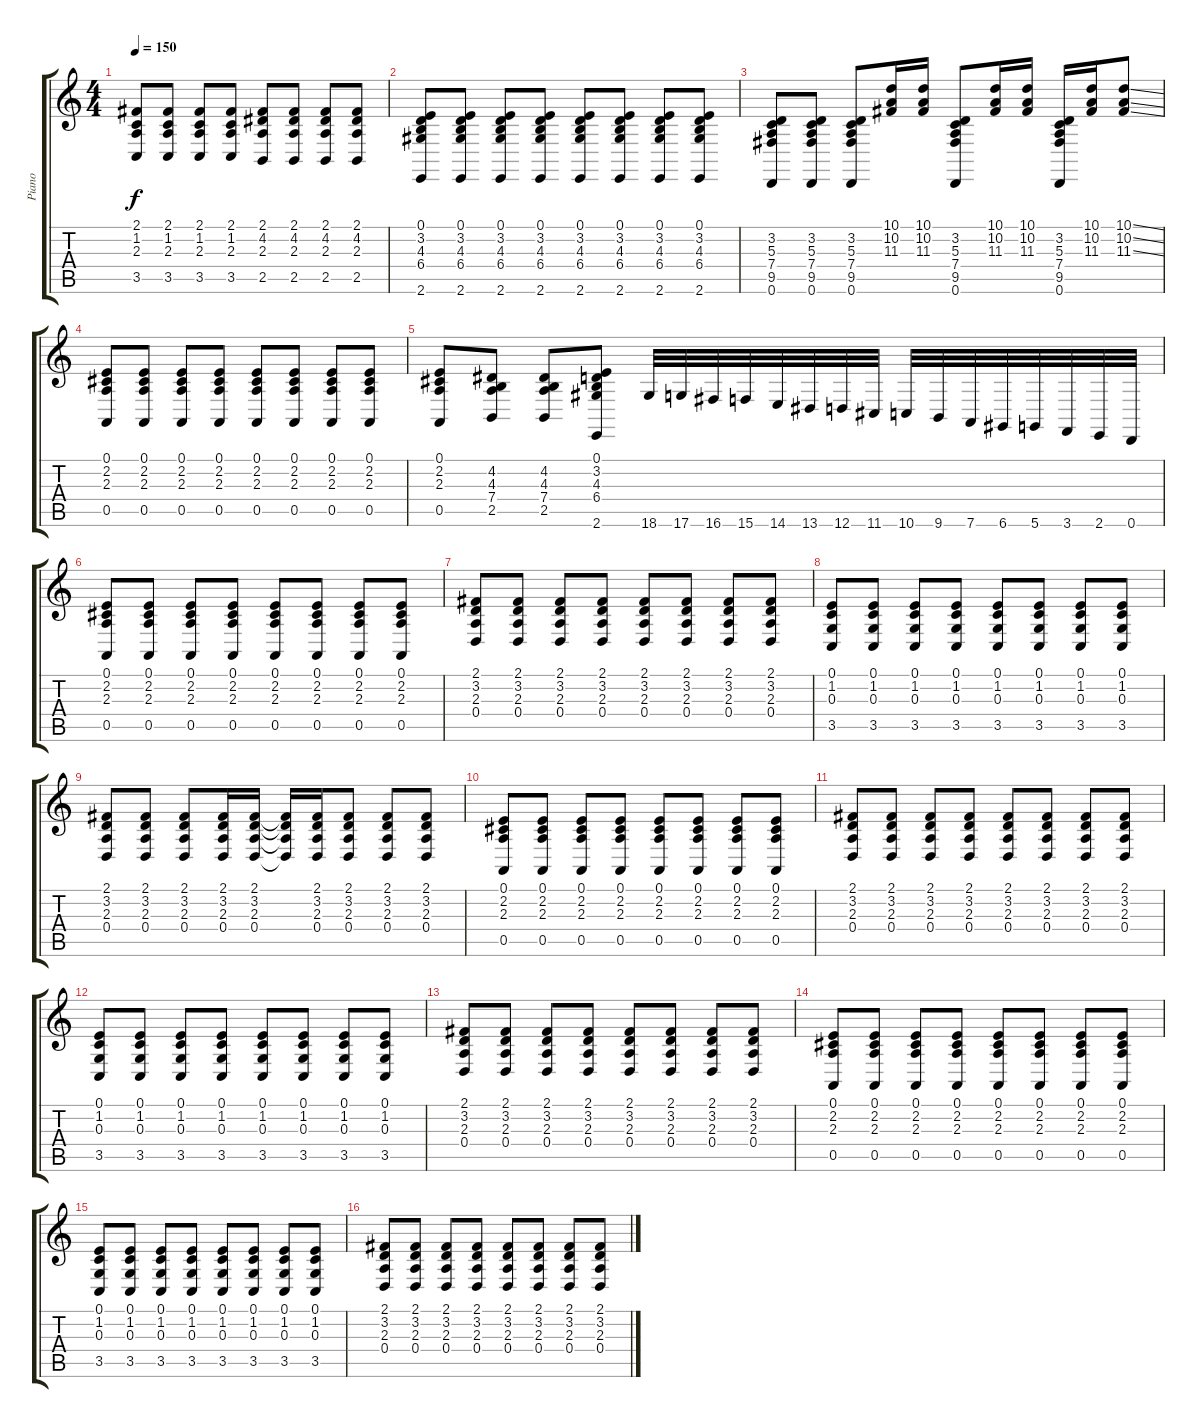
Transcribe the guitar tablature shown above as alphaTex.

\track ("Piano" "Piano") {instrument acousticgrandpiano}
\staff {score tabs}
\tuning (E4 B3 G3 D3 A2 D2) {hide}
\ts (4 4)
\tempo 150
\clef g2
\ks c
(2.1 1.2 2.3 3.5).8{dy f} (2.1 1.2 2.3 3.5).8 (2.1 1.2 2.3 3.5).8 (2.1 1.2 2.3 3.5).8 (2.1 4.2 2.3 2.5).8 (2.1 4.2 2.3 2.5).8 (2.1 4.2 2.3 2.5).8 (2.1 4.2 2.3 2.5).8 |
(0.1 3.2 4.3 6.4 2.6).8 (0.1 3.2 4.3 6.4 2.6).8 (0.1 3.2 4.3 6.4 2.6).8 (0.1 3.2 4.3 6.4 2.6).8 (0.1 3.2 4.3 6.4 2.6).8 (0.1 3.2 4.3 6.4 2.6).8 (0.1 3.2 4.3 6.4 2.6).8 (0.1 3.2 4.3 6.4 2.6).8 |
(3.2 5.3 7.4 9.5 0.6).8 (3.2 5.3 7.4 9.5 0.6).8 (3.2 5.3 7.4 9.5 0.6).8 (10.1 10.2 11.3).16 (10.1 10.2 11.3).16 (3.2 5.3 7.4 9.5 0.6).8 (10.1 10.2 11.3).16 (10.1 10.2 11.3).16 (3.2 5.3 7.4 9.5 0.6).16 (10.1 10.2 11.3).16 (10.1{ss} 10.2{ss} 11.3{ss}).8 |
(0.1 2.2 2.3 0.5).8 (0.1 2.2 2.3 0.5).8 (0.1 2.2 2.3 0.5).8 (0.1 2.2 2.3 0.5).8 (0.1 2.2 2.3 0.5).8 (0.1 2.2 2.3 0.5).8 (0.1 2.2 2.3 0.5).8 (0.1 2.2 2.3 0.5).8 |
(0.1 2.2 2.3 0.5).8 (4.2 4.3 7.4 2.5).8 (4.2 4.3 7.4 2.5).8 (0.1 3.2 4.3 6.4 2.6).8 18.6.32 17.6.32 16.6.32 15.6.32 14.6.32 13.6.32 12.6.32 11.6.32 10.6.32 9.6.32 7.6.32 6.6.32 5.6.32 3.6.32 2.6.32 0.6.32 |
(0.1 2.2 2.3 0.5).8 (0.1 2.2 2.3 0.5).8 (0.1 2.2 2.3 0.5).8 (0.1 2.2 2.3 0.5).8 (0.1 2.2 2.3 0.5).8 (0.1 2.2 2.3 0.5).8 (0.1 2.2 2.3 0.5).8 (0.1 2.2 2.3 0.5).8 |
(2.1 3.2 2.3 0.4).8 (2.1 3.2 2.3 0.4).8 (2.1 3.2 2.3 0.4).8 (2.1 3.2 2.3 0.4).8 (2.1 3.2 2.3 0.4).8 (2.1 3.2 2.3 0.4).8 (2.1 3.2 2.3 0.4).8 (2.1 3.2 2.3 0.4).8 |
(0.1 1.2 0.3 3.5).8 (0.1 1.2 0.3 3.5).8 (0.1 1.2 0.3 3.5).8 (0.1 1.2 0.3 3.5).8 (0.1 1.2 0.3 3.5).8 (0.1 1.2 0.3 3.5).8 (0.1 1.2 0.3 3.5).8 (0.1 1.2 0.3 3.5).8 |
(2.1 3.2 2.3 0.4).8 (2.1 3.2 2.3 0.4).8 (2.1 3.2 2.3 0.4).8 (2.1 3.2 2.3 0.4).16 (2.1 3.2 2.3 0.4).16 (2.1{t} 3.2{t} 2.3{t} 0.4{t}).16 (2.1 3.2 2.3 0.4).16 (2.1 3.2 2.3 0.4).8 (2.1 3.2 2.3 0.4).8 (2.1 3.2 2.3 0.4).8 |
(0.1 2.2 2.3 0.5).8 (0.1 2.2 2.3 0.5).8 (0.1 2.2 2.3 0.5).8 (0.1 2.2 2.3 0.5).8 (0.1 2.2 2.3 0.5).8 (0.1 2.2 2.3 0.5).8 (0.1 2.2 2.3 0.5).8 (0.1 2.2 2.3 0.5).8 |
(2.1 3.2 2.3 0.4).8 (2.1 3.2 2.3 0.4).8 (2.1 3.2 2.3 0.4).8 (2.1 3.2 2.3 0.4).8 (2.1 3.2 2.3 0.4).8 (2.1 3.2 2.3 0.4).8 (2.1 3.2 2.3 0.4).8 (2.1 3.2 2.3 0.4).8 |
(0.1 1.2 0.3 3.5).8 (0.1 1.2 0.3 3.5).8 (0.1 1.2 0.3 3.5).8 (0.1 1.2 0.3 3.5).8 (0.1 1.2 0.3 3.5).8 (0.1 1.2 0.3 3.5).8 (0.1 1.2 0.3 3.5).8 (0.1 1.2 0.3 3.5).8 |
(2.1 3.2 2.3 0.4).8 (2.1 3.2 2.3 0.4).8 (2.1 3.2 2.3 0.4).8 (2.1 3.2 2.3 0.4).8 (2.1 3.2 2.3 0.4).8 (2.1 3.2 2.3 0.4).8 (2.1 3.2 2.3 0.4).8 (2.1 3.2 2.3 0.4).8 |
(0.1 2.2 2.3 0.5).8 (0.1 2.2 2.3 0.5).8 (0.1 2.2 2.3 0.5).8 (0.1 2.2 2.3 0.5).8 (0.1 2.2 2.3 0.5).8 (0.1 2.2 2.3 0.5).8 (0.1 2.2 2.3 0.5).8 (0.1 2.2 2.3 0.5).8 |
(0.1 1.2 0.3 3.5).8 (0.1 1.2 0.3 3.5).8 (0.1 1.2 0.3 3.5).8 (0.1 1.2 0.3 3.5).8 (0.1 1.2 0.3 3.5).8 (0.1 1.2 0.3 3.5).8 (0.1 1.2 0.3 3.5).8 (0.1 1.2 0.3 3.5).8 |
(2.1 3.2 2.3 0.4).8 (2.1 3.2 2.3 0.4).8 (2.1 3.2 2.3 0.4).8 (2.1 3.2 2.3 0.4).8 (2.1 3.2 2.3 0.4).8 (2.1 3.2 2.3 0.4).8 (2.1 3.2 2.3 0.4).8 (2.1 3.2 2.3 0.4).8
